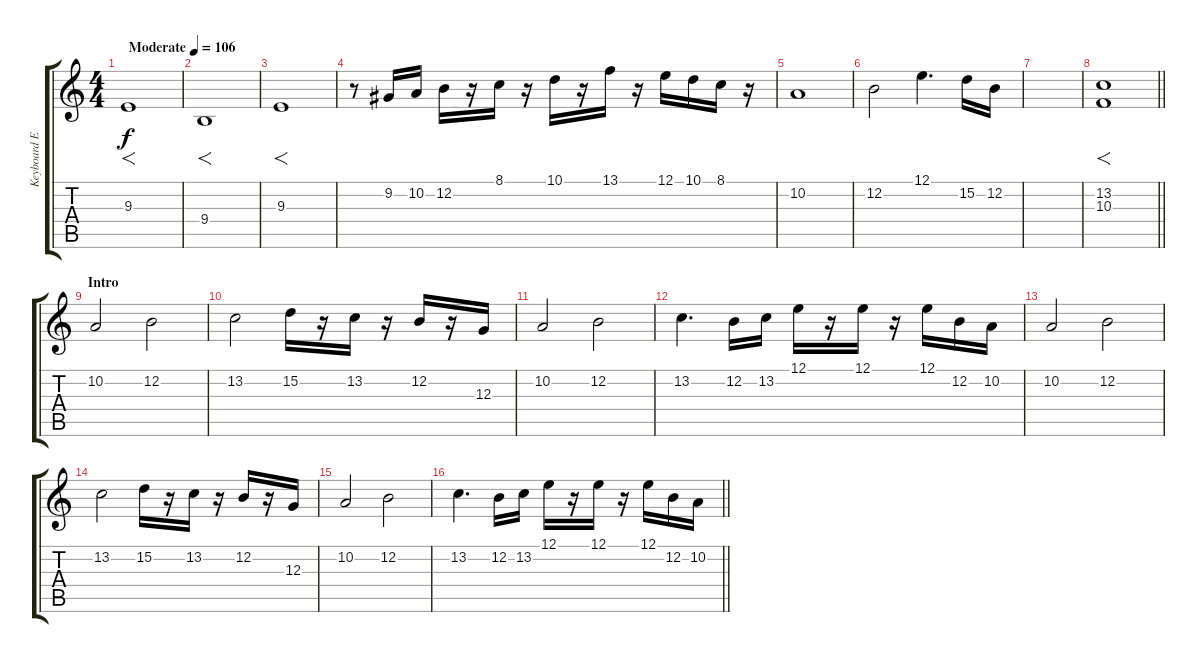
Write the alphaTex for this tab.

\track ("Keyboard Ex" "Keyboard E") {instrument stringensemble1}
\staff {score tabs}
\tuning (E4 B3 G3 D3 A2 E2) {hide}
\ts (4 4)
\tempo (106 "Moderate")
\clef g2
\ks c
9.3.1{f dy f instrument stringensemble1} |
9.4.1{f} |
9.3.1{f} |
r.8 9.2.16 10.2.16 12.2.16 r.16 8.1.16 r.16 10.1.16 r.16 13.1.16 r.16 12.1.16 10.1.16 8.1.16 r.16 |
10.2.1 |
12.2.2 12.1.4{d} 15.2.16 12.2.16 |
|
\barLineRight lightlight
(13.2 10.3).1{f} |
\section ("" "Intro")
10.2.2 12.2.2 |
13.2.2 15.2.16 r.16 13.2.16 r.16 12.2.16 r.16 12.3.16 |
10.2.2 12.2.2 |
13.2.4{d} 12.2.16 13.2.16 12.1.16 r.16 12.1.16 r.16 12.1.16 12.2.16 10.2.16 |
10.2.2 12.2.2 |
13.2.2 15.2.16 r.16 13.2.16 r.16 12.2.16 r.16 12.3.16 |
10.2.2 12.2.2 |
\barLineRight lightlight
13.2.4{d} 12.2.16 13.2.16 12.1.16 r.16 12.1.16 r.16 12.1.16 12.2.16 10.2.16
